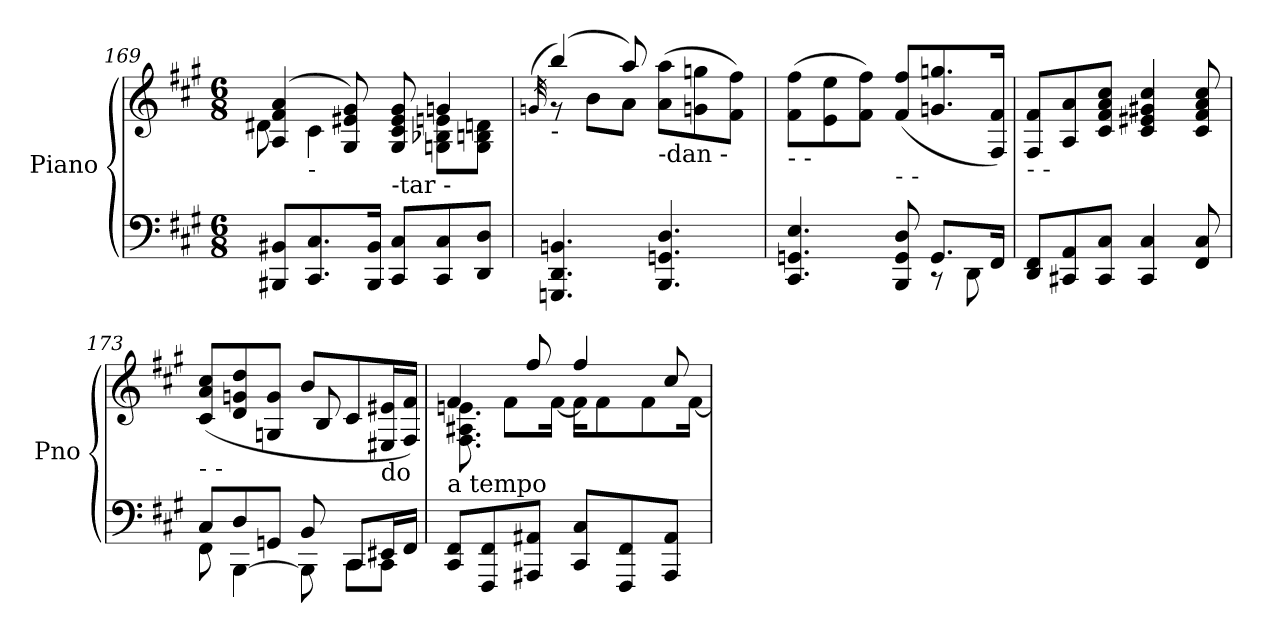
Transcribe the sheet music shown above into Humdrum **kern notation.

**kern	**kern
*part1	*part1
*staff2	*staff1
*I"Piano	*
*I'Pno	*
*clefF4	*clefG2
*k[f#c#g#]	*k[f#c#g#]
*A:	*A:
*M6/8	*M6/8
=169	=169
*	*^
8BBB#X/ 8BB#X/L	(4A/ 4f#/ 4a/	8d#X\
!	!	!LO:TX:b:t=-
8.CC#/ 8.C#/	.	4c#\
.	8G#/ 8e#X/ 8g#/)	.
16BBB#/ 16BB#/Jk	.	.
!	!LO:TX:b:t=-tar  -	!
8CC#/ 8C#/L	8G#/ 8c#/ 8e#/ 8g#/	8ryy
8CC#/ 8C#/	4gn/	8Gn\ 8B-X\ 8en\L
8DD/ 8D/J	.	8G\ 8Bn\ 8dn\J
=170	=170	=170
.	(32qgn/	.
!	!LO:TX:b:t=-	!
4.GGGn/ 4.DD/ 4.BBn/	(4bb/)	8rg
.	.	8b\L
.	8aa/)	8a\J
!	!LO:TX:b:t=-dan -	!
4.BBB/ 4.GGn/ 4.D/	(8a\ 8aa\L	4.ryy
.	8gn\ 8ggn\	.
.	8f#\ 8ff#\J)	.
*	*v	*v
!!LO:PB:g=z
=171	=171
*^	*
!	!	!LO:TX:b:t=-          -
4.CC#/ 4.GGn/ 4.E/	2ryy	(8f#\ 8ff#\L
.	.	8e\ 8ee\
.	.	8f#\ 8ff#\J)
!	!	!LO:TX:b:t=-          -
8BBB/ 8GG/ 8D/	.	(8f#/ 8ff#/L
8.GG/L	8rCC	8.gn/ 8.ggn/
.	8DD\	.
16FF#/Jk	.	16F#/ 16f#/Jk)
*v	*v	*
!!LO:PB:g=z
=172	=172
!	!LO:TX:b:t=-             -
8DD/ 8FF#/L	8F#/ 8f#/L
8CC#X/ 8AA/	8A/ 8a/
8CC#/ 8C#/J	8c#/ 8f#/ 8a/ 8cc#/J
4CC#/ 4C#/	4c#/ 4e#X/ 4g#X/ 4cc#/
8FF#/ 8C#/	8c#/ 8f#/ 8a/ 8cc#/
=173	=173
*^	*^
*	*^	*	*
!	!	!	!LO:TX:b:t=-             -	!
2ryy	8C#/L	8FF#\	(8c#/ 8a/ 8cc#/L	4.ryy
.	8D/	[4BBB\	8d/ 8gn/ 8dd/	.
.	8GGn/J	.	8Gn/ 8g/J	.
.	8BB/	8BBB\]	8b/L	8B/L
8C#/J	8CC#/L	8CC#\L	8c#/	4ryy
!	!	!	!LO:TX:b:t=do	!
8ryy	16EE#X/L	8CC#\J	16E#X/ 16e#X/L	.
.	16FF#/JJ	.	16F#/ 16f#/JJ)	.
*	*v	*v	*	*
=174	=174	=174	=174
!	!	!LO:TX:b:t=a tempo	!
*v	*v	*	*
8CC#/ 8FF#/L	4f#/	8.F#\ 8.A#X\ 8.en\
8FFF#/ 8FF#/	.	.
.	.	8f#\L
8AAA#X/ 8AA#X/J	8ff#/	.
.	.	[16f#\Jk
8CC#/ 8C#/L	4ff#/	16f#\KL]
.	.	8f#\
8FFF#/ 8FF#/	.	.
.	.	8f#\
8AAA#/ 8AA#/J	8cc#/	.
.	.	[16f#\Jk
*	*v	*v
=	=
*-	*-
